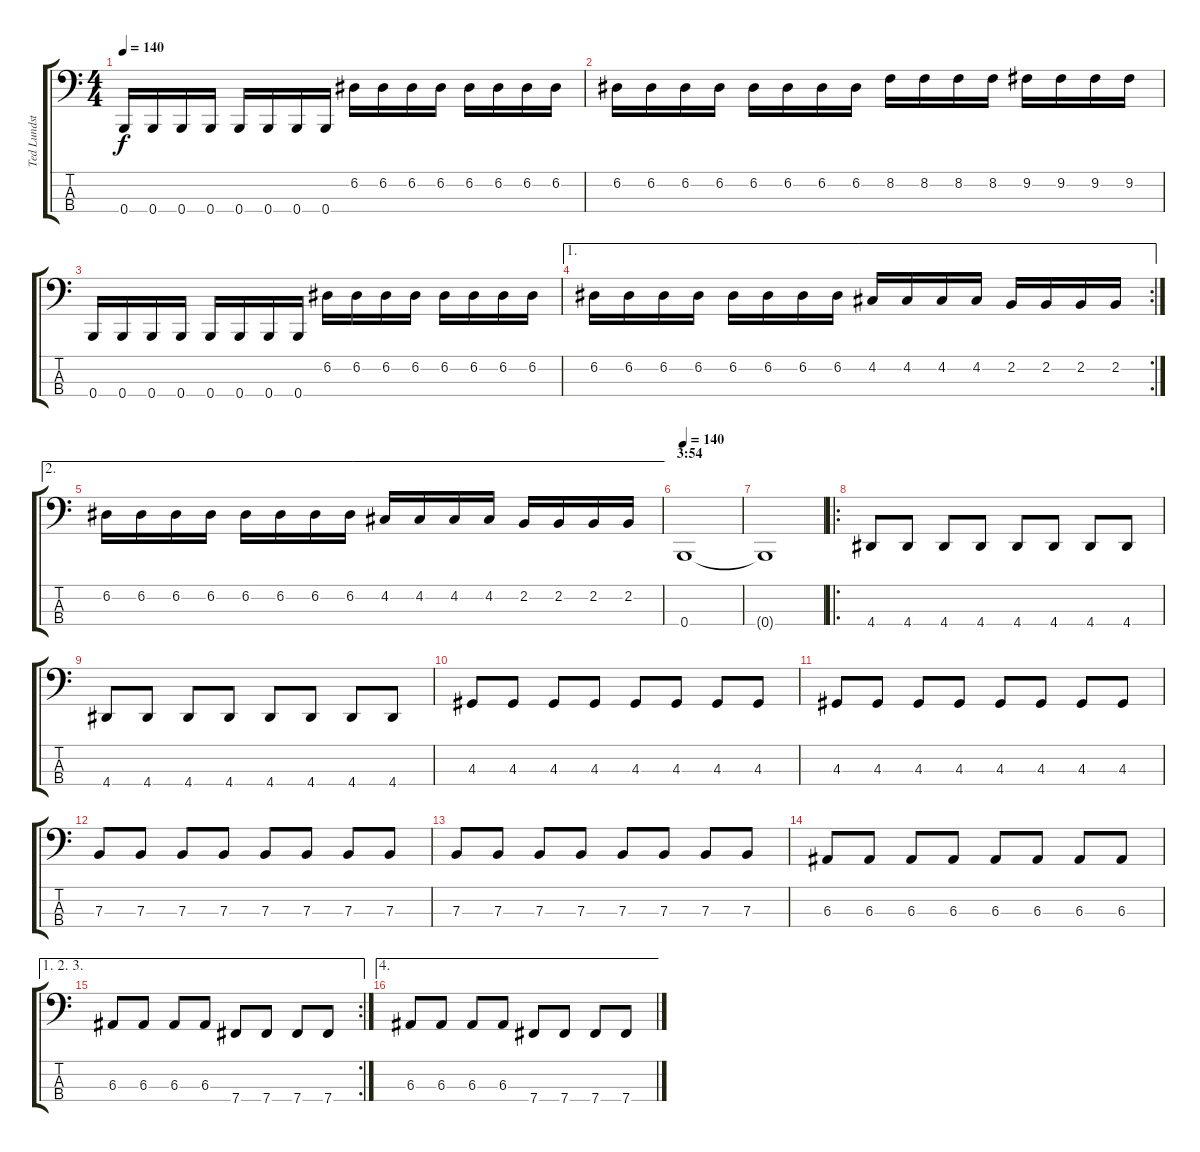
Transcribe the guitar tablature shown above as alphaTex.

\track ("Ted Lundström" "Ted Lundst") {instrument electricbasspick}
\staff {score tabs}
\tuning (D2 A1 E1 B0) {hide}
\ts (4 4)
\tempo 140
\clef f4
\ks c
0.4.16{dy f} 0.4.16 0.4.16 0.4.16 0.4.16 0.4.16 0.4.16 0.4.16 6.2.16 6.2.16 6.2.16 6.2.16 6.2.16 6.2.16 6.2.16 6.2.16 |
6.2.16 6.2.16 6.2.16 6.2.16 6.2.16 6.2.16 6.2.16 6.2.16 8.2.16 8.2.16 8.2.16 8.2.16 9.2.16 9.2.16 9.2.16 9.2.16 |
0.4.16 0.4.16 0.4.16 0.4.16 0.4.16 0.4.16 0.4.16 0.4.16 6.2.16 6.2.16 6.2.16 6.2.16 6.2.16 6.2.16 6.2.16 6.2.16 |
\ae 1
\rc 2
6.2.16 6.2.16 6.2.16 6.2.16 6.2.16 6.2.16 6.2.16 6.2.16 4.2.16 4.2.16 4.2.16 4.2.16 2.2.16 2.2.16 2.2.16 2.2.16 |
\ae 2
6.2.16 6.2.16 6.2.16 6.2.16 6.2.16 6.2.16 6.2.16 6.2.16 4.2.16 4.2.16 4.2.16 4.2.16 2.2.16 2.2.16 2.2.16 2.2.16 |
\section ("" "3:54")
\tempo 140
0.4.1 |
0.4{t}.1 |
\ro
4.4.8 4.4.8 4.4.8 4.4.8 4.4.8 4.4.8 4.4.8 4.4.8 |
4.4.8 4.4.8 4.4.8 4.4.8 4.4.8 4.4.8 4.4.8 4.4.8 |
4.3.8 4.3.8 4.3.8 4.3.8 4.3.8 4.3.8 4.3.8 4.3.8 |
4.3.8 4.3.8 4.3.8 4.3.8 4.3.8 4.3.8 4.3.8 4.3.8 |
7.3.8 7.3.8 7.3.8 7.3.8 7.3.8 7.3.8 7.3.8 7.3.8 |
7.3.8 7.3.8 7.3.8 7.3.8 7.3.8 7.3.8 7.3.8 7.3.8 |
6.3.8 6.3.8 6.3.8 6.3.8 6.3.8 6.3.8 6.3.8 6.3.8 |
\ae (1 2 3)
\rc 2
6.3.8 6.3.8 6.3.8 6.3.8 7.4.8 7.4.8 7.4.8 7.4.8 |
\ae 4
6.3.8 6.3.8 6.3.8 6.3.8 7.4.8 7.4.8 7.4.8 7.4.8
